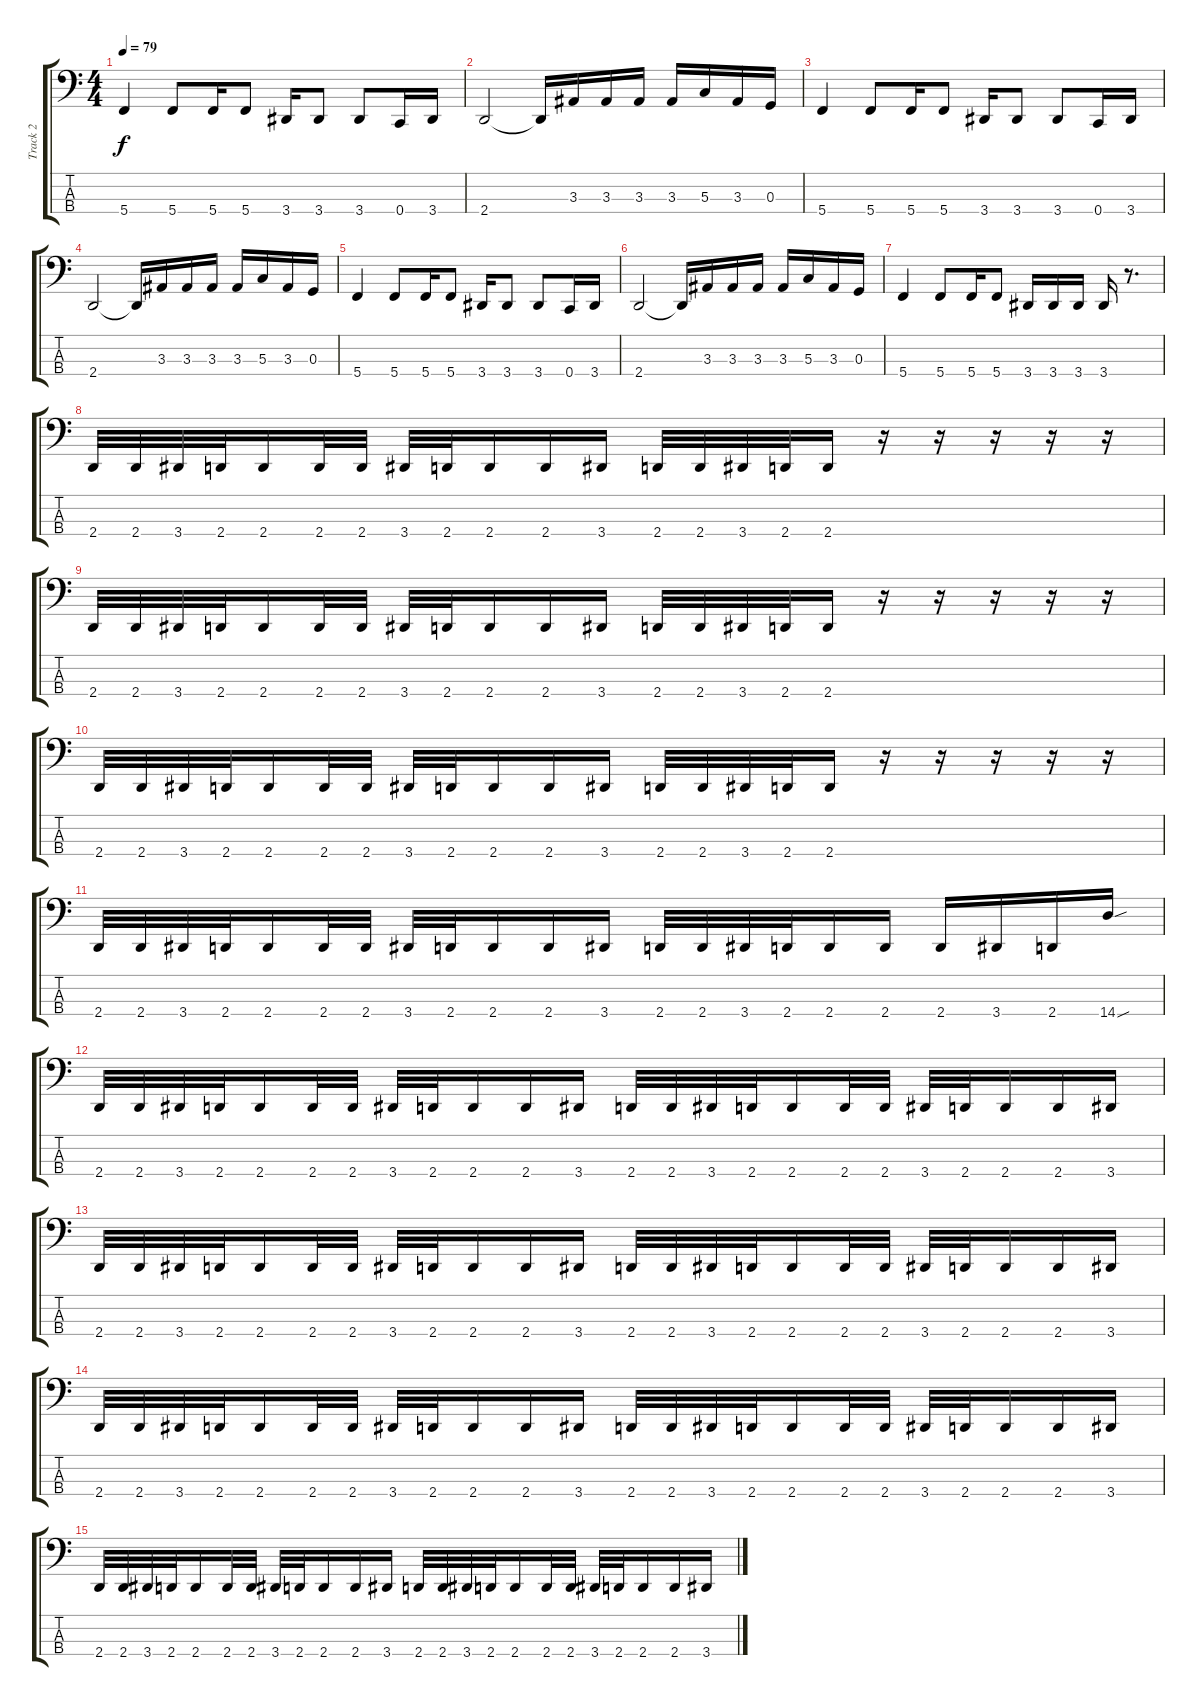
\track ("Track 2" "Track 2") {instrument electricbasspick}
\staff {score tabs}
\tuning (F2 C2 G1 C1) {hide}
\ts (4 4)
\tempo 79
\clef f4
\ks c
5.4.4{dy f} 5.4.8 5.4.16 5.4.8 3.4.16 3.4.8 3.4.8 0.4.16 3.4.16 |
2.4.2 2.4{t}.16 3.3.16 3.3.16 3.3.16 3.3.16 5.3.16 3.3.16 0.3.16 |
5.4.4 5.4.8 5.4.16 5.4.8 3.4.16 3.4.8 3.4.8 0.4.16 3.4.16 |
2.4.2 2.4{t}.16 3.3.16 3.3.16 3.3.16 3.3.16 5.3.16 3.3.16 0.3.16 |
5.4.4 5.4.8 5.4.16 5.4.8 3.4.16 3.4.8 3.4.8 0.4.16 3.4.16 |
2.4.2 2.4{t}.16 3.3.16 3.3.16 3.3.16 3.3.16 5.3.16 3.3.16 0.3.16 |
5.4.4 5.4.8 5.4.16 5.4.8 3.4.16 3.4.16 3.4.16 3.4.16 r.8{d} |
2.4.32 2.4.32 3.4.32 2.4.32 2.4.16 2.4.32 2.4.32 3.4.32 2.4.32 2.4.16 2.4.16 3.4.16 2.4.32 2.4.32 3.4.32 2.4.32 2.4.16 r.16 r.16 r.16 r.16 r.16 |
2.4.32 2.4.32 3.4.32 2.4.32 2.4.16 2.4.32 2.4.32 3.4.32 2.4.32 2.4.16 2.4.16 3.4.16 2.4.32 2.4.32 3.4.32 2.4.32 2.4.16 r.16 r.16 r.16 r.16 r.16 |
2.4.32 2.4.32 3.4.32 2.4.32 2.4.16 2.4.32 2.4.32 3.4.32 2.4.32 2.4.16 2.4.16 3.4.16 2.4.32 2.4.32 3.4.32 2.4.32 2.4.16 r.16 r.16 r.16 r.16 r.16 |
2.4.32 2.4.32 3.4.32 2.4.32 2.4.16 2.4.32 2.4.32 3.4.32 2.4.32 2.4.16 2.4.16 3.4.16 2.4.32 2.4.32 3.4.32 2.4.32 2.4.16 2.4.16 2.4.16 3.4.16 2.4.16 14.4{sou}.16 |
2.4.32 2.4.32 3.4.32 2.4.32 2.4.16 2.4.32 2.4.32 3.4.32 2.4.32 2.4.16 2.4.16 3.4.16 2.4.32 2.4.32 3.4.32 2.4.32 2.4.16 2.4.32 2.4.32 3.4.32 2.4.32 2.4.16 2.4.16 3.4.16 |
2.4.32 2.4.32 3.4.32 2.4.32 2.4.16 2.4.32 2.4.32 3.4.32 2.4.32 2.4.16 2.4.16 3.4.16 2.4.32 2.4.32 3.4.32 2.4.32 2.4.16 2.4.32 2.4.32 3.4.32 2.4.32 2.4.16 2.4.16 3.4.16 |
2.4.32 2.4.32 3.4.32 2.4.32 2.4.16 2.4.32 2.4.32 3.4.32 2.4.32 2.4.16 2.4.16 3.4.16 2.4.32 2.4.32 3.4.32 2.4.32 2.4.16 2.4.32 2.4.32 3.4.32 2.4.32 2.4.16 2.4.16 3.4.16 |
2.4.32 2.4.32 3.4.32 2.4.32 2.4.16 2.4.32 2.4.32 3.4.32 2.4.32 2.4.16 2.4.16 3.4.16 2.4.32 2.4.32 3.4.32 2.4.32 2.4.16 2.4.32 2.4.32 3.4.32 2.4.32 2.4.16 2.4.16 3.4.16
